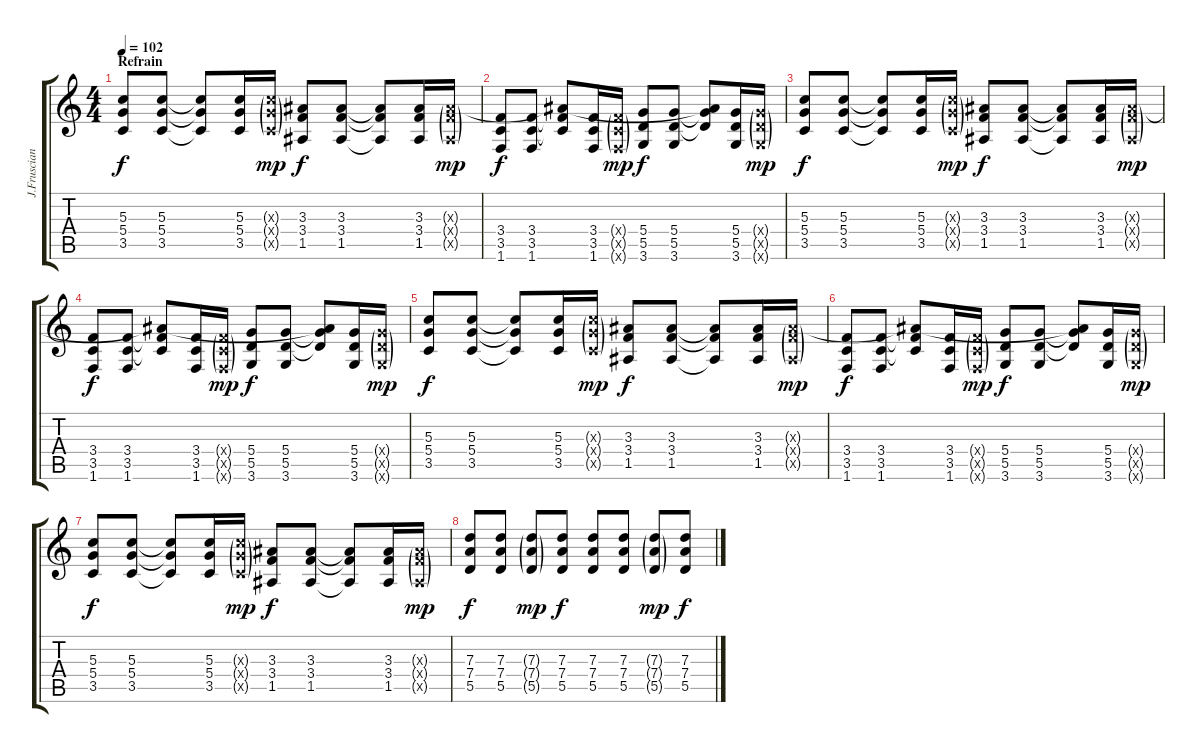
\track ("J.Frusciante" "J.Fruscian") {instrument electricguitarclean}
\staff {score tabs}
\tuning (E4 B3 G3 D3 A2 E2) {hide}
\ts (4 4)
\section ("" "Refrain")
\tempo 102
\clef g2
\ks c
(5.3 5.4 3.5).8{dy f instrument distortionguitar} (5.3 5.4 3.5).8 (5.3{t} 5.4{t} 3.5{t}).8 (5.3 5.4 3.5).16 (5.3{g x} 5.4{g x} 3.5{g x}).16{dy mp} (3.3 3.4 1.5).8{dy f} (3.3 3.4 1.5).8 (3.3{t} 3.4{t} 1.5{t}).8 (3.3 3.4 1.5).16 (3.3{g x} 3.4{g x} 1.5{g x}).16{dy mp} |
(3.4 3.5 1.6).8{dy f} (3.4 3.5 1.6).8 (3.3{t} 3.4{t} 3.5{t}).8 (3.4 3.5 1.6).16 (3.4{g x} 3.5{g x} 1.6{g x}).16{dy mp} (5.4 5.5 3.6).8{dy f} (5.4 5.5 3.6).8 (3.3{t} 5.4{t} 5.5{t}).8 (5.4 5.5 3.6).16 (5.4{g x} 5.5{g x} 3.6{g x}).16{dy mp} |
(5.3 5.4 3.5).8{dy f} (5.3 5.4 3.5).8 (5.3{t} 5.4{t} 3.5{t}).8 (5.3 5.4 3.5).16 (5.3{g x} 5.4{g x} 3.5{g x}).16{dy mp} (3.3 3.4 1.5).8{dy f} (3.3 3.4 1.5).8 (3.3{t} 3.4{t} 1.5{t}).8 (3.3 3.4 1.5).16 (3.3{g x} 3.4{g x} 1.5{g x}).16{dy mp} |
(3.4 3.5 1.6).8{dy f} (3.4 3.5 1.6).8 (3.3{t} 3.4{t} 3.5{t}).8 (3.4 3.5 1.6).16 (3.4{g x} 3.5{g x} 1.6{g x}).16{dy mp} (5.4 5.5 3.6).8{dy f} (5.4 5.5 3.6).8 (3.3{t} 5.4{t} 5.5{t}).8 (5.4 5.5 3.6).16 (5.4{g x} 5.5{g x} 3.6{g x}).16{dy mp} |
(5.3 5.4 3.5).8{dy f} (5.3 5.4 3.5).8 (5.3{t} 5.4{t} 3.5{t}).8 (5.3 5.4 3.5).16 (5.3{g x} 5.4{g x} 3.5{g x}).16{dy mp} (3.3 3.4 1.5).8{dy f} (3.3 3.4 1.5).8 (3.3{t} 3.4{t} 1.5{t}).8 (3.3 3.4 1.5).16 (3.3{g x} 3.4{g x} 1.5{g x}).16{dy mp} |
(3.4 3.5 1.6).8{dy f} (3.4 3.5 1.6).8 (3.3{t} 3.4{t} 3.5{t}).8 (3.4 3.5 1.6).16 (3.4{g x} 3.5{g x} 1.6{g x}).16{dy mp} (5.4 5.5 3.6).8{dy f} (5.4 5.5 3.6).8 (3.3{t} 5.4{t} 5.5{t}).8 (5.4 5.5 3.6).16 (5.4{g x} 5.5{g x} 3.6{g x}).16{dy mp} |
(5.3 5.4 3.5).8{dy f} (5.3 5.4 3.5).8 (5.3{t} 5.4{t} 3.5{t}).8 (5.3 5.4 3.5).16 (5.3{g x} 5.4{g x} 3.5{g x}).16{dy mp} (3.3 3.4 1.5).8{dy f} (3.3 3.4 1.5).8 (3.3{t} 3.4{t} 1.5{t}).8 (3.3 3.4 1.5).16 (3.3{g x} 3.4{g x} 1.5{g x}).16{dy mp} |
(7.3 7.4 5.5).8{dy f} (7.3 7.4 5.5).8 (7.3{g} 7.4{g} 5.5{g}).8{dy mp} (7.3 7.4 5.5).8{dy f} (7.3 7.4 5.5).8 (7.3 7.4 5.5).8 (7.3{g} 7.4{g} 5.5{g}).8{dy mp} (7.3 7.4 5.5).8{dy f}
